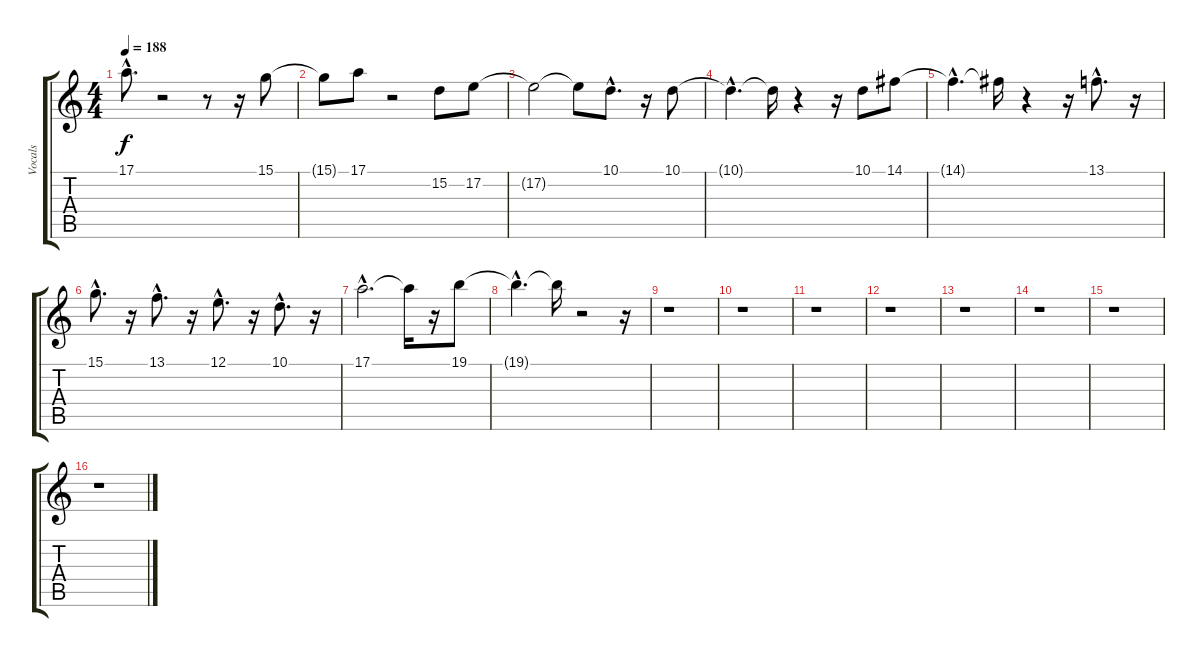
\track ("Vocals" "Vocals") {instrument choiraahs}
\staff {score tabs}
\tuning (E4 B3 G3 D3 A2 E2) {hide}
\ts (4 4)
\tempo 188
\clef g2
\ks c
17.1{hac t}.8{d dy f} r.2 r.8 r.16 15.1.8 |
15.1{t}.8 17.1.8 r.2 15.2.8 17.2.8 |
17.2{t}.2 17.2{t}.8 10.1{hac}.8{d} r.16 10.1.8 |
10.1{hac t}.4{d} 10.1{t}.16 r.4 r.16 10.1.8 14.1.8 |
14.1{hac t}.4{d} 14.1{t}.16 r.4 r.16 13.1{hac}.8{d} r.16 |
15.1{hac}.8{d} r.16 13.1{hac}.8{d} r.16 12.1{hac}.8{d} r.16 10.1{hac}.8{d} r.16 |
17.1{hac}.2{d} 17.1{t}.16 r.16 19.1.8 |
19.1{hac t}.4{d} 19.1{t}.16 r.2 r.16 |
r.1 |
r.1 |
r.1 |
r.1 |
r.1 |
r.1 |
r.1 |
r.1
